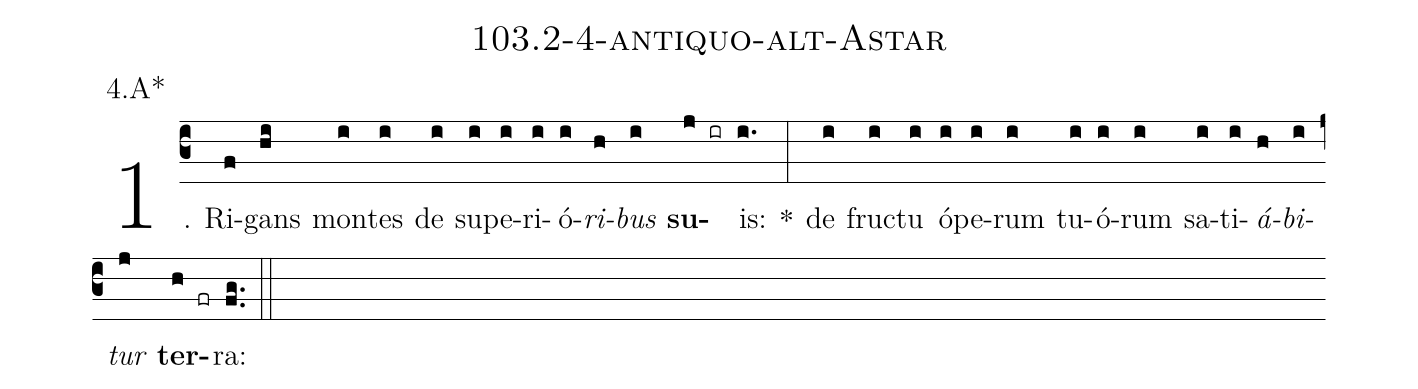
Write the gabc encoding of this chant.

name: 103.2-4-antiquo-alt-Astar;
annotation: 4.A*;
%%
(c3)1. Ri(f)gans(hi) mon(i)tes(i) de(i) su(i)pe(i)ri(i)ó(i)<i>ri</i>(h)<i>bus</i>(i) <b>su</b>(j ir)is:(i.) *(:) de(i) fruc(i)tu(i) ó(i)pe(i)rum(i) tu(i)ó(i)rum(i) sa(i)ti(i)<i>á</i>(h)<i>bi</i>(i)<i>tur</i>(j) <b>ter</b>(h fr)ra:(fg..) (::)


%E(i) u(h) o(i) u(j) a(h) e.(fg..) (::)
